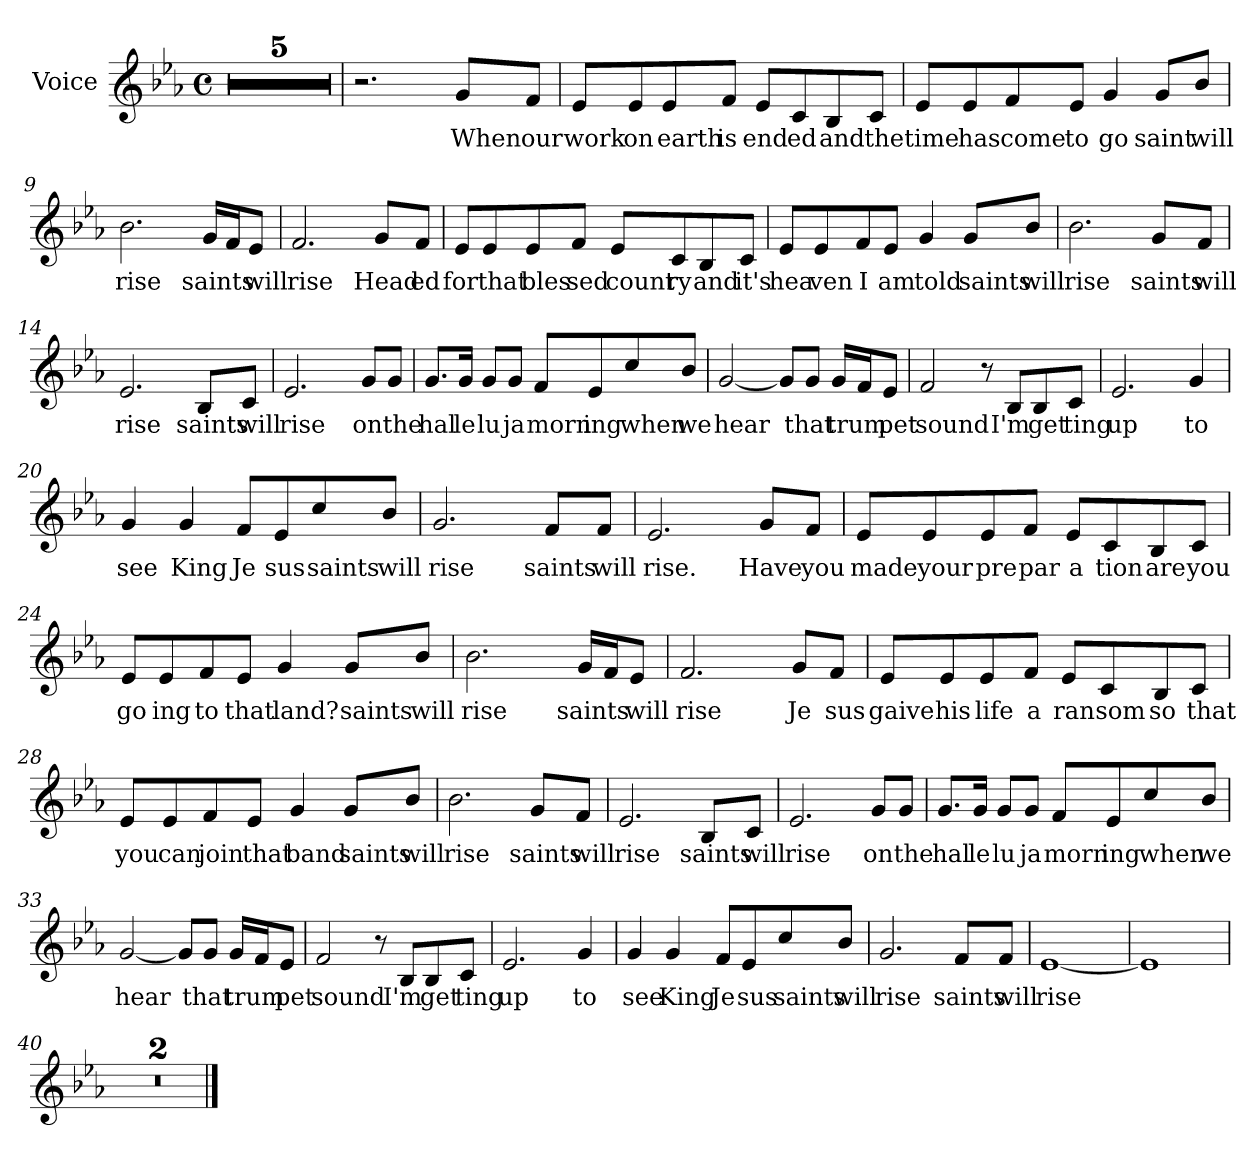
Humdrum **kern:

**kern	**text
*part1	*part1
*staff1	*staff1
*I"Voice	*
*I'V	*
*clefG2	*
*k[b-e-a-]	*
*E-:	*
*M4/4	*
*met(c)	*
=1	=1
1r	.
=2	=2
1r	.
=3	=3
1r	.
=4	=4
1r	.
=5	=5
1r	.
=6	=6
2.r	.
!	!LO:LY:b
8g/L	When
!	!LO:LY:b
8f/J	our
=7	=7
!	!LO:LY:b
8e-/L	work
!	!LO:LY:b
8e-/	on
!	!LO:LY:b
8e-/	earth
!	!LO:LY:b
8f/J	is
!	!LO:LY:b
8e-/L	end
!	!LO:LY:b
8c/	ed
!	!LO:LY:b
8B-/	and
!	!LO:LY:b
8c/J	the
!!LO:LB:g=z
=8	=8
!	!LO:LY:b
8e-/L	time
!	!LO:LY:b
8e-/	has
!	!LO:LY:b
8f/	come
!	!LO:LY:b
8e-/J	to
!	!LO:LY:b
4g/	go
!	!LO:LY:b
8g/L	saint
!	!LO:LY:b
8b-/J	will
=9	=9
!	!LO:LY:b
2.b-\	rise
!	!LO:LY:b
16g/LL	saints
16f/J	.
!	!LO:LY:b
8e-/J	will
=10	=10
!	!LO:LY:b
2.f/	rise
!	!LO:LY:b
8g/L	Head
!	!LO:LY:b
8f/J	ed
!!LO:LB:g=z
=11	=11
!	!LO:LY:b
8e-/L	for
!	!LO:LY:b
8e-/	that
!	!LO:LY:b
8e-/	bles
!	!LO:LY:b
8f/J	sed
!	!LO:LY:b
8e-/L	count
!	!LO:LY:b
8c/	ry
!	!LO:LY:b
8B-/	and
!	!LO:LY:b
8c/J	it's
=12	=12
!	!LO:LY:b
8e-/L	hea
!	!LO:LY:b
8e-/	ven
!	!LO:LY:b
8f/	I
!	!LO:LY:b
8e-/J	am
!	!LO:LY:b
4g/	told
!	!LO:LY:b
8g/L	saints
!	!LO:LY:b
8b-/J	will
=13	=13
!	!LO:LY:b
2.b-\	rise
!	!LO:LY:b
8g/L	saints
!	!LO:LY:b
8f/J	will
=14	=14
!	!LO:LY:b
2.e-/	rise
!	!LO:LY:b
8B-/L	saints
!	!LO:LY:b
8c/J	will
!!LO:LB:g=z
=15	=15
!	!LO:LY:b
2.e-/	rise
!	!LO:LY:b
8g/L	on
!	!LO:LY:b
8g/J	the
=16	=16
!	!LO:LY:b
8.g/L	hal
!	!LO:LY:b
16g/Jk	le
!	!LO:LY:b
8g/L	lu
!	!LO:LY:b
8g/J	ja
!	!LO:LY:b
8f/L	morn
!	!LO:LY:b
8e-/	ing
!	!LO:LY:b
8cc/	when
!	!LO:LY:b
8b-/J	we
=17	=17
!	!LO:LY:b
[2g/	hear
8g/L]	.
!	!LO:LY:b
8g/J	that
!	!LO:LY:b
16g/LL	trum
16f/J	.
!	!LO:LY:b
8e-/J	pet
=18	=18
!	!LO:LY:b
2f/	sound
8r	.
!	!LO:LY:b
8B-/L	I'm
!	!LO:LY:b
8B-/	get
!	!LO:LY:b
8c/J	ting
!!LO:LB:g=z
=19	=19
!	!LO:LY:b
2.e-/	up
!	!LO:LY:b
4g/	to
=20	=20
!	!LO:LY:b
4g/	see
!	!LO:LY:b
4g/	King
!	!LO:LY:b
8f/L	Je
!	!LO:LY:b
8e-/	sus
!	!LO:LY:b
8cc/	saints
!	!LO:LY:b
8b-/J	will
=21	=21
!	!LO:LY:b
2.g/	rise
!	!LO:LY:b
8f/L	saints
!	!LO:LY:b
8f/J	will
=22	=22
!	!LO:LY:b
2.e-/	rise.
!	!LO:LY:b
8g/L	Have
!	!LO:LY:b
8f/J	you
!!LO:LB:g=z
=23	=23
!	!LO:LY:b
8e-/L	made
!	!LO:LY:b
8e-/	your
!	!LO:LY:b
8e-/	pre
!	!LO:LY:b
8f/J	par
!	!LO:LY:b
8e-/L	a
!	!LO:LY:b
8c/	tion
!	!LO:LY:b
8B-/	are
!	!LO:LY:b
8c/J	you
=24	=24
!	!LO:LY:b
8e-/L	go
!	!LO:LY:b
8e-/	ing
!	!LO:LY:b
8f/	to
!	!LO:LY:b
8e-/J	that
!	!LO:LY:b
4g/	land?
!	!LO:LY:b
8g/L	saints
!	!LO:LY:b
8b-/J	will
=25	=25
!	!LO:LY:b
2.b-\	rise
!	!LO:LY:b
16g/LL	saints
16f/J	.
!	!LO:LY:b
8e-/J	will
=26	=26
!	!LO:LY:b
2.f/	rise
!	!LO:LY:b
8g/L	Je
!	!LO:LY:b
8f/J	sus
!!LO:LB:g=z
=27	=27
!	!LO:LY:b
8e-/L	gaive
!	!LO:LY:b
8e-/	his
!	!LO:LY:b
8e-/	life
!	!LO:LY:b
8f/J	a
!	!LO:LY:b
8e-/L	ran
!	!LO:LY:b
8c/	som
!	!LO:LY:b
8B-/	so
!	!LO:LY:b
8c/J	that
=28	=28
!	!LO:LY:b
8e-/L	you
!	!LO:LY:b
8e-/	can
!	!LO:LY:b
8f/	join
!	!LO:LY:b
8e-/J	that
!	!LO:LY:b
4g/	band
!	!LO:LY:b
8g/L	saints
!	!LO:LY:b
8b-/J	will
=29	=29
!	!LO:LY:b
2.b-\	rise
!	!LO:LY:b
8g/L	saints
!	!LO:LY:b
8f/J	will
=30	=30
!	!LO:LY:b
2.e-/	rise
!	!LO:LY:b
8B-/L	saints
!	!LO:LY:b
8c/J	will
!!LO:LB:g=z
=31	=31
!	!LO:LY:b
2.e-/	rise
!	!LO:LY:b
8g/L	on
!	!LO:LY:b
8g/J	the
=32	=32
!	!LO:LY:b
8.g/L	hal
!	!LO:LY:b
16g/Jk	le
!	!LO:LY:b
8g/L	lu
!	!LO:LY:b
8g/J	ja
!	!LO:LY:b
8f/L	morn
!	!LO:LY:b
8e-/	ing
!	!LO:LY:b
8cc/	when
!	!LO:LY:b
8b-/J	we
=33	=33
!	!LO:LY:b
[2g/	hear
8g/L]	.
!	!LO:LY:b
8g/J	that
!	!LO:LY:b
16g/LL	trum
16f/J	.
!	!LO:LY:b
8e-/J	pet
=34	=34
!	!LO:LY:b
2f/	sound
8r	.
!	!LO:LY:b
8B-/L	I'm
!	!LO:LY:b
8B-/	get
!	!LO:LY:b
8c/J	ting
!!LO:PB:g=z
=35	=35
!	!LO:LY:b
2.e-/	up
!	!LO:LY:b
4g/	to
=36	=36
!	!LO:LY:b
4g/	see
!	!LO:LY:b
4g/	King
!	!LO:LY:b
8f/L	Je
!	!LO:LY:b
8e-/	sus
!	!LO:LY:b
8cc/	saints
!	!LO:LY:b
8b-/J	will
=37	=37
!	!LO:LY:b
2.g/	rise
!	!LO:LY:b
8f/L	saints
!	!LO:LY:b
8f/J	will
=38	=38
!	!LO:LY:b
[1e-	rise
=39	=39
1e-]	.
=40	=40
1r	.
=41	=41
1r	.
==	==
*-	*-
